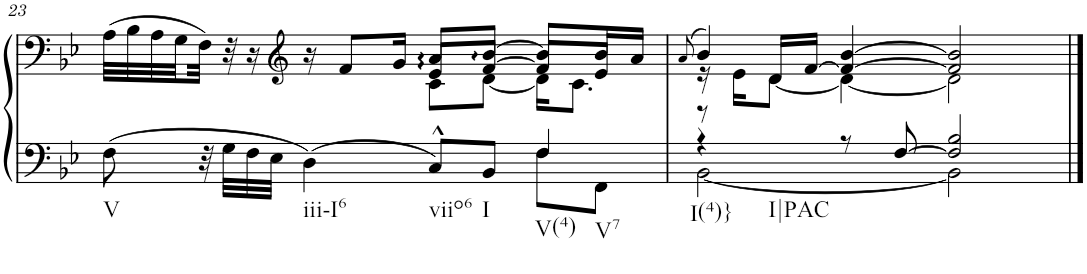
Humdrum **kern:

**kern	**kern
*part1	*part1
*staff2	*staff1
*I"Clavecin	*
!!LO:PB:g=z
*clefF4	*clefF4
*k[b-e-]	*k[b-e-]
*B-:	*B-:
*M4/4	*M4/4
*met(c)	*met(c)
=23	=23
*^	*^
*	*	*	*^
!LO:TX:b:t=V	!	!	!	!
8F\	2.ryy	(>32A\LLL	2ryy	2ryy
.	.	32B-\	.	.
.	.	32A\	.	.
.	.	32G\	.	.
32r	.	32F\JJJ)	.	.
32G\LLL	.	32r	.	.
32F\	.	16r	.	.
32E-\JJJ	.	.	.	.
*	*	*clefG2	*	*
!LO:TX:b:t=iii-I6	!	!	!	!
4D\	.	16r	.	.
.	.	8f/L	.	.
.	.	16g/Jk	.	.
!LO:TX:b:t=viio6	!	!	!	!
8C^^/L	.	8a:/L	8c\L	8e-/L
!LO:TX:b:t=I	!	!	!	!
8BB-/J	.	[8b-:/J	[8d\J	[8f/J
!LO:TX:b:t=V(4)	!	!	!	!
!LO:TX:b:t=V7	!	!	!	!
4F/	8F\L	8b-/L]	16d\KL]	8f/L]
.	.	.	8.c\J	.
.	8FF\J	16b-/L	.	8e-/J
.	.	16a/JJ	.	.
=24	=24	=24	=24	=24
.	.	(>8qa/	.	.
!LO:TX:b:t=I(4)}	!	!	!	!
!LO:TX:b:t=I|PAC	!	!	!	!
4r	[2BB-\	4b-/)	16r	8r
.	.	.	16e-\KL	.
.	.	.	[8d\J	16d/LL
.	.	.	.	[16f/JJ
8r	.	4f/_ [4b-/	4d\_	2.ryy
[8F/	.	.	.	.
2F/] 2B-/	2BB-\]	2f/] 2b-/]	2d\]	.
*v	*v	*	*	*
*	*v	*v	*v
==	==
*-	*-
